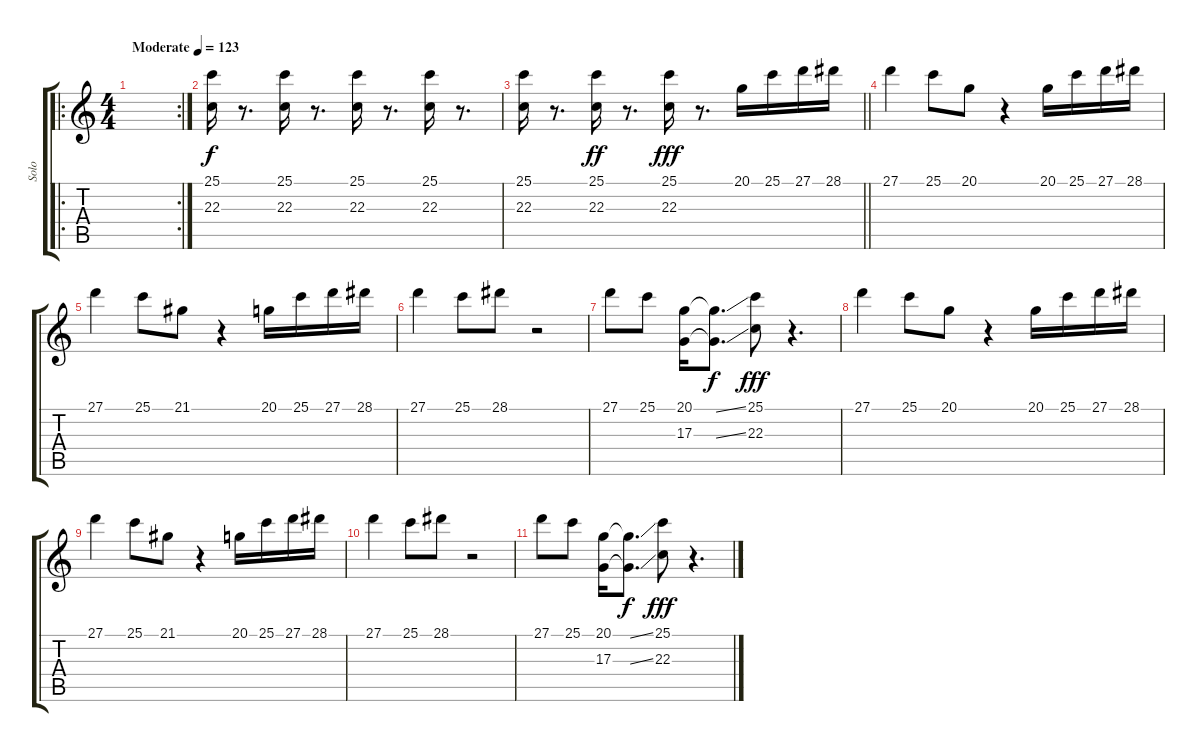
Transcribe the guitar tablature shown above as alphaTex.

\track ("Solo" "Solo") {instrument tremolostrings}
\staff {score tabs}
\tuning (B3 Gb3 D3 A2 E2 B1) {hide}
\ro
\rc 2
\ts (4 4)
\tempo (123 "Moderate")
\clef g2
\ks c
|
(25.1 22.3).16 r.8{d} (25.1 22.3).16 r.8{d} (25.1 22.3).16{dy f} r.8{d} (25.1 22.3).16 r.8{d} |
\barLineRight lightlight
(25.1 22.3).16 r.8{d} (25.1 22.3).16{dy ff} r.8{d} (25.1 22.3).16{dy fff} r.8{d} 20.1.16 25.1.16 27.1.16 28.1.16 |
27.1.4 25.1.8 20.1.8 r.4 20.1.16 25.1.16 27.1.16 28.1.16 |
27.1.4 25.1.8 21.1.8 r.4 20.1.16 25.1.16 27.1.16 28.1.16 |
27.1.4 25.1.8 28.1.8 r.2 |
27.1.8 25.1.8 (20.1 17.3).16 (20.1{ss t} 17.3{ss t}).8{d dy f} (25.1 22.3).8{dy fff} r.4{d} |
27.1.4 25.1.8 20.1.8 r.4 20.1.16 25.1.16 27.1.16 28.1.16 |
27.1.4 25.1.8 21.1.8 r.4 20.1.16 25.1.16 27.1.16 28.1.16 |
27.1.4 25.1.8 28.1.8 r.2 |
27.1.8 25.1.8 (20.1 17.3).16 (20.1{ss t} 17.3{ss t}).8{d dy f} (25.1 22.3).8{dy fff} r.4{d}
